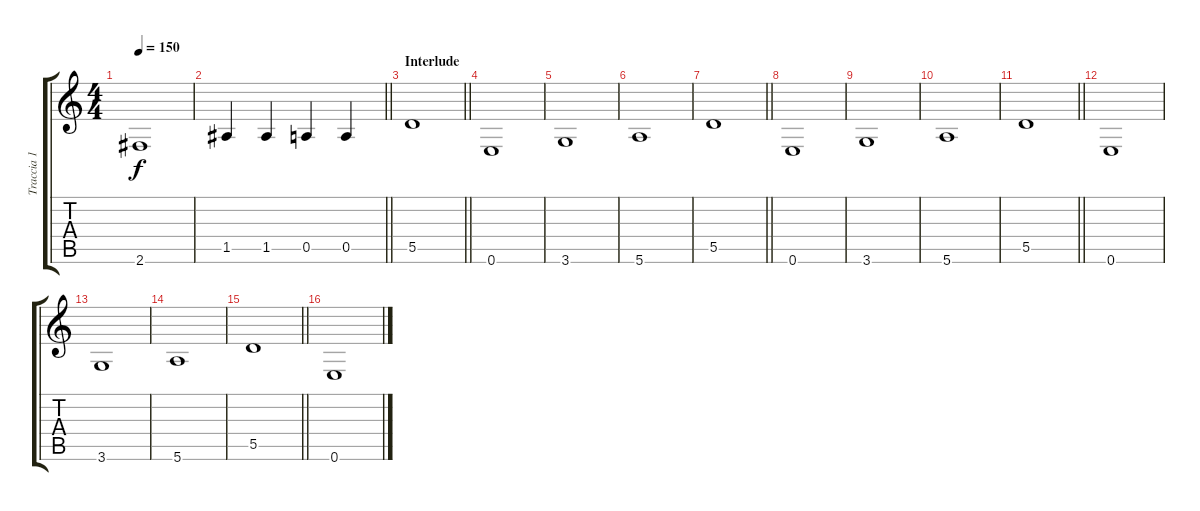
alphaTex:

\track ("Traccia 1" "Traccia 1") {instrument electricbassfinger}
\staff {score tabs}
\tuning (E4 B3 G3 D3 A2 E2) {hide}
\ts (4 4)
\tempo 150
\clef g2
\ks c
2.6.1{dy f} |
\barLineRight lightlight
1.5.4 1.5.4 0.5.4 0.5.4 |
\section ("" "Interlude")
\barLineRight lightlight
5.5.1 |
0.6.1 |
3.6.1 |
5.6.1 |
\barLineRight lightlight
5.5.1 |
0.6.1 |
3.6.1 |
5.6.1 |
\barLineRight lightlight
5.5.1 |
0.6.1 |
3.6.1 |
5.6.1 |
\barLineRight lightlight
5.5.1 |
0.6.1
